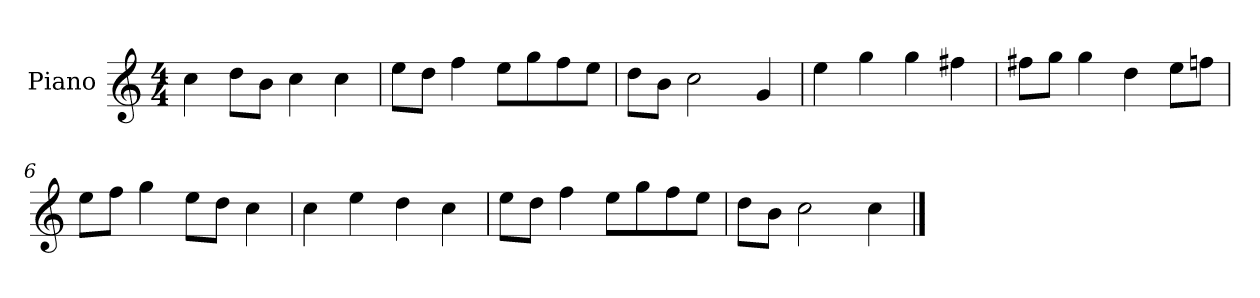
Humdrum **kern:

**kern
*part1
*staff1
*I"Piano
*I'P-no
*clefG2
*k[]
*M4/4
*MM90
=1
4cc\
8dd\L
8b\J
4cc\
4cc\
=2
8ee\L
8dd\J
4ff\
8ee\L
8gg\
8ff\
8ee\J
=3
8dd\L
8b\J
2cc\
4g/
=4
4ee\
4gg\
4gg\
4ff#X\
=5
8ff#X\L
8gg\J
4gg\
4dd\
8ee\L
8ffn\J
=6
8ee\L
8ff\J
4gg\
8ee\L
8dd\J
4cc\
=7
4cc\
4ee\
4dd\
4cc\
!!LO:LB:g=z
=8
8ee\L
8dd\J
4ff\
8ee\L
8gg\
8ff\
8ee\J
=9
8dd\L
8b\J
2cc\
4cc\
==
*-
